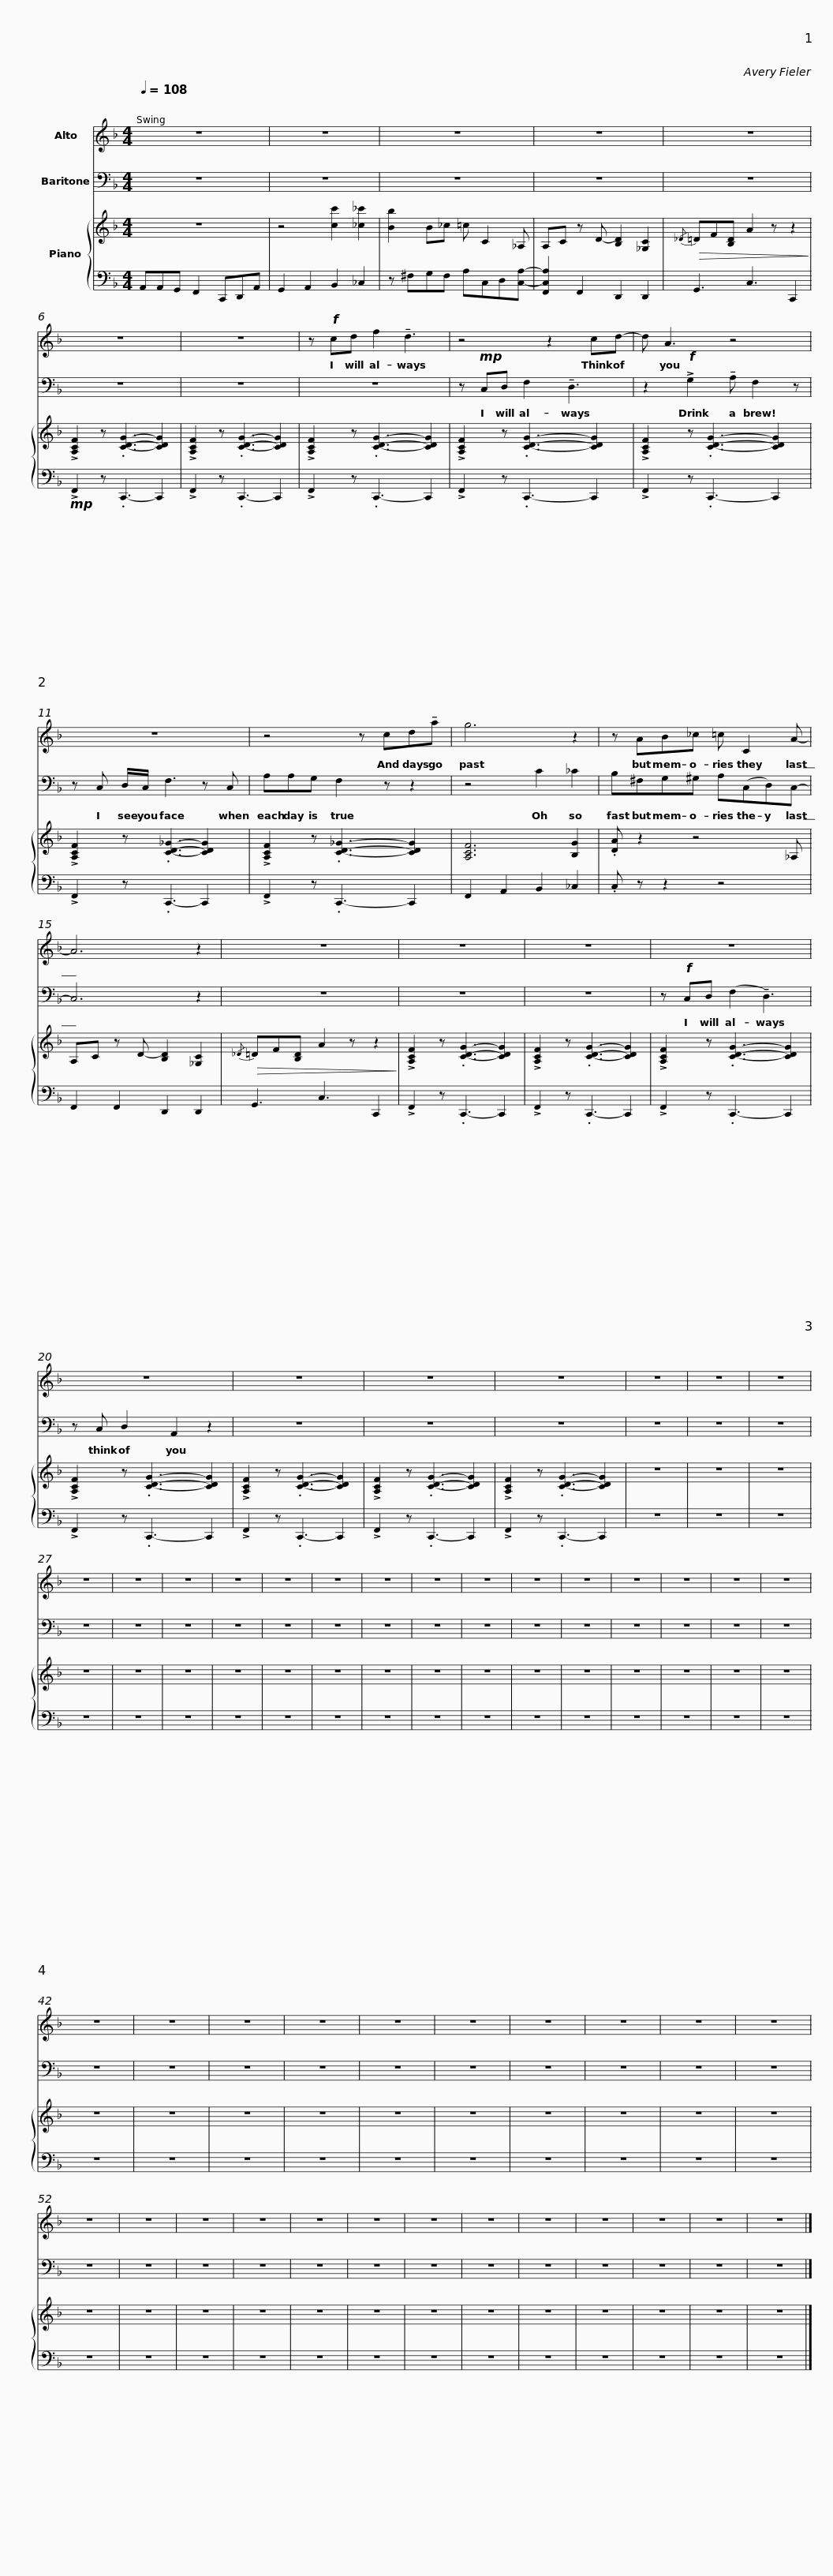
X:1
%%score 1 2 { 3 | 4 }
L:1/8
Q:1/4=108
M:4/4
I:linebreak $
K:F
V:1 treble
V:2 bass
V:3 treble
V:4 bass
V:1
 z8 | z8 | z8 | z8 | z8 |$ %5
 z8 | z8 | z!f! cd f2 !tenuto!d3 | z4 z2 cd- | d A3 z4 |$ %10
 z8 | z4 z cd!tenuto!a | g6 z2 |$ z AB_c =c C2 A- | A6 z2 | %15
 z8 | z8 |$ z8 | z8 | z8 | %20
 z8 | z8 |$ z8 | z8 | z8 | %25
 z8 | z8 | z8 | z8 | z8 | %30
 z8 | z8 | z8 | z8 | z8 | %35
 z8 | z8 |$ z8 | z8 | z8 | %40
 z8 | z8 | z8 | z8 | z8 | %45
 z8 | z8 | z8 | z8 | z8 | %50
 z8 | z8 | z8 | z8 |$ z8 | %55
 z8 | z8 | z8 | z8 | z8 | %60
 z8 | z8 | z8 | z8 |] %64
V:2
 z8 | z8 | z8 | z8 | z8 |$ %5
 z8 | z8 | z8 | z!mp! C,D, F,2 !tenuto!D,3 | z2!f! !>!G,2 !tenuto!A, F,2 z |$ %10
 z C, D,/C,/ F,3 z C, | A,A,G, F,2 z z2 | z4 C2 _C2 |$ B,^F,G,^G, A,(C,D,)C,- | C,6 z2 | %15
 z8 | z8 |$ z8 | z!f! C,D, (F,2 !tenuto!D,3) | z C, D,2 A,,2 z2 | %20
 z8 | z8 |$ z8 | z8 | z8 | %25
 z8 | z8 | z8 | z8 | z8 | %30
 z8 | z8 | z8 | z8 | z8 | %35
 z8 | z8 |$ z8 | z8 | z8 | %40
 z8 | z8 | z8 | z8 | z8 | %45
 z8 | z8 | z8 | z8 | z8 | %50
 z8 | z8 | z8 | z8 |$ z8 | %55
 z8 | z8 | z8 | z8 | z8 | %60
 z8 | z8 | z8 | z8 |] %64
V:3
 z8 | z4 [cc']2 [_c_c']2 | [Bb]2 B_c =c C2 _A, | A,C z D- [B,D]2 [_G,C]2 |!>(!{/_D} =DF[B,D] A2 z z2!>)! |$ %5
 !>![A,CF]2 z .[CDG]3- [CDG]2 | !>![A,CF]2 z .[CDG]3- [CDG]2 | !>![A,CF]2 z .[CDG]3- [CDG]2 | !>![A,CF]2 z .[CDG]3- [CDG]2 | !>![A,CF]2 z .[CDG]3- [CDG]2 |$ %10
 !>![A,CF]2 z .[CD_G]3- [CDG]2 | !>![A,CF]2 z .[CD_G]3- [CDG]2 | [A,CF]6 [B,G]2 |$ .[DA] z2 z4 _A, | A,C z D- [B,D]2 [_G,C]2 | %15
!>(!{/_D} =DF[B,D] A2 z z2!>)! | !>![A,CF]2 z .[CDG]3- [CDG]2 |$ !>![A,CF]2 z .[CDG]3- [CDG]2 | !>![A,CF]2 z .[CDG]3- [CDG]2 | !>![A,CF]2 z .[CDG]3- [CDG]2 | %20
 !>![A,CF]2 z .[CDG]3- [CDG]2 | !>![A,CF]2 z .[CDG]3- [CDG]2 |$ !>![A,CF]2 z .[CDG]3- [CDG]2 | z8 | z8 | %25
 z8 | z8 | z8 | z8 | z8 | %30
 z8 | z8 | z8 | z8 | z8 | %35
 z8 | z8 |$ z8 | z8 | z8 | %40
 z8 | z8 | z8 | z8 | z8 | %45
 z8 | z8 | z8 | z8 | z8 | %50
 z8 | z8 | z8 | z8 |$ z8 | %55
 z8 | z8 | z8 | z8 | z8 | %60
 z8 | z8 | z8 | z8 |] %64
V:4
 A,,A,,G,, F,,2 C,,D,,A,, | G,,2 A,,2 B,,2 _C,2 | z ^F,G,F, A,C,D,[C,A,]- | [F,,C,A,]2 F,,2 D,,2 D,,2 | G,,3 C,3 C,,2 |$ %5
!mp! !>!F,,2 z .C,,3- C,,2 | !>!F,,2 z .C,,3- C,,2 | !>!F,,2 z .C,,3- C,,2 | !>!F,,2 z .C,,3- C,,2 | !>!F,,2 z .C,,3- C,,2 |$ %10
 !>!F,,2 z .C,,3- C,,2 | !>!F,,2 z .C,,3- C,,2 | F,,2 A,,2 B,,2 _C,2 |$ .C, z z2 z4 | F,,2 F,,2 D,,2 D,,2 | %15
 G,,3 C,3 C,,2 | !>!F,,2 z .C,,3- C,,2 |$ !>!F,,2 z .C,,3- C,,2 | !>!F,,2 z .C,,3- C,,2 | !>!F,,2 z .C,,3- C,,2 | %20
 !>!F,,2 z .C,,3- C,,2 | !>!F,,2 z .C,,3- C,,2 |$ !>!F,,2 z .C,,3- C,,2 | z8 | z8 | %25
 z8 | z8 | z8 | z8 | z8 | %30
 z8 | z8 | z8 | z8 | z8 | %35
 z8 | z8 |$ z8 | z8 | z8 | %40
 z8 | z8 | z8 | z8 | z8 | %45
 z8 | z8 | z8 | z8 | z8 | %50
 z8 | z8 | z8 | z8 |$ z8 | %55
 z8 | z8 | z8 | z8 | z8 | %60
 z8 | z8 | z8 | z8 |] %64
